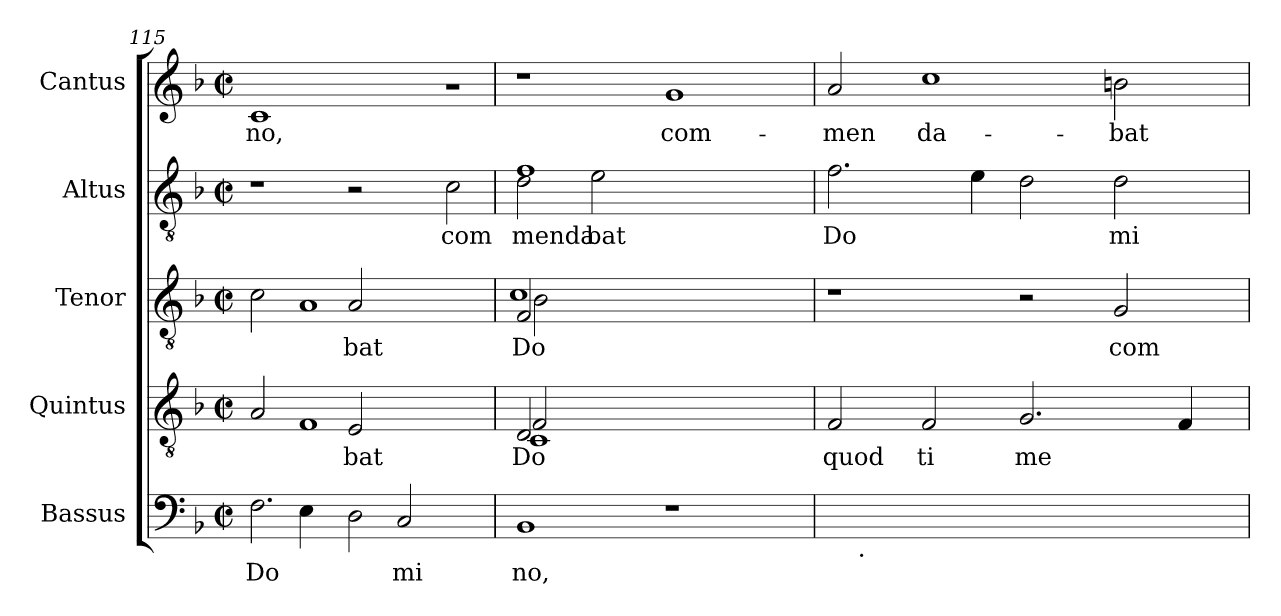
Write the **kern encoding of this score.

**kern	**text	**kern	**text	**kern	**text	**kern	**text	**kern	**text
*part5	*part5	*part4	*part4	*part3	*part3	*part2	*part2	*part1	*part1
*staff5	*staff5	*staff4	*staff4	*staff3	*staff3	*staff2	*staff2	*staff1	*staff1
*I"Bassus	*	*I"Quintus	*	*I"Tenor	*	*I"Altus	*	*I"Cantus	*
*clefF4	*	*clefGv2	*	*clefGv2	*	*clefGv2	*	*clefG2	*
*k[b-]	*	*k[b-]	*	*k[b-]	*	*k[b-]	*	*k[b-]	*
*F:	*	*F:	*	*F:	*	*F:	*	*F:	*
*M2/2	*	*M2/2	*	*M2/2	*	*M2/2	*	*M2/2	*
*met(c|)	*	*met(c|)	*	*met(c|)	*	*met(c|)	*	*met(c|)	*
=115	=115	=115	=115	=115	=115	=115	=115	=115	=115
!LO:N:vis=2.	!LO:LY:b	!LO:N:vis=2	!	!LO:N:vis=2	!	!LO:N:vis=1	!	!	!LO:LY:b:cj
4F\	Do	4A/	.	4c\	.	2r	.	1c	-no,
!	!	!LO:N:vis=1	!	!LO:N:vis=1	!	!	!	!	!
4E\	.	4F	.	4A	.	.	.	.	.
!LO:N:vis=2	!	!LO:N:vis=2	!LO:LY:b:cj	!LO:N:vis=2	!LO:LY:b:cj	!	!	!	!
4D\	.	4E/	bat	4A/	bat	2r	.	.	.
!LO:N:vis=2	!LO:LY:b:cj	!	!	!	!	!	!	!	!
4C/	mi	2ryy	.	2ryy	.	.	.	.	.
!	!	!	!	!	!	!LO:N:vis=2	!LO:LY:b:cj	!LO:N:vis=1	!
4ryy	.	.	.	.	.	4c\	com	4ra	.
=116	=116	=116	=116	=116	=116	=116	=116	=116	=116
!	!LO:LY:b:cj	!	!LO:LY:b:cj	!	!	!	!	!	!
*	*	*^	*	*	*	*	*	*	*
!	!	!	!	!LO:LY:b:cj	!	!	!	!	!	!
*	*	*	*^	*	*	*	*	*	*	*
!	!	!	!	!	!LO:LY:b:cj	!	!LO:LY:b:cj	!	!	!	!
*	*	*	*	*	*	*^	*	*	*	*	*
!	!	!	!	!	!	!	!	!LO:LY:b:cj	!	!	!	!
*	*	*	*	*	*	*	*^	*	*	*	*	*
!	!	!	!	!	!	!	!	!	!LO:LY:b:cj	!	!LO:LY:b:cj	!	!
*	*	*	*	*	*	*	*	*	*	*^	*	*	*
1BB-	no,	2D/	1C	2F/	Do	2F/	1c	2B-\	Do	1f	2d\	menda	1r	.
!	!	!	!	!	!	!	!	!	!	!	!	!LO:LY:b:cj	!	!
.	.	1ryy	.	1ryy	.	1ryy	.	1ryy	.	.	2e\	bat	.	.
!	!	!	!	!	!	!	!	!	!	!	!	!	!	!LO:LY:b:cj
1r	.	.	1ryy	.	.	.	1ryy	.	.	1ryy	1ryy	.	1g	com-
.	.	2ryy	.	2ryy	.	2ryy	.	2ryy	.	.	.	.	.	.
*	*	*	*	*	*	*	*	*	*	*v	*v	*	*	*
=117	=117	=117	=117	=117	=117	=117	=117	=117	=117	=117	=117	=117	=117
!	!	!	!	!	!LO:LY:b:cj	!	!	!	!	!	!LO:LY:b	!	!LO:LY:b:cj
*	*	*v	*v	*v	*	*	*	*	*	*	*	*	*
*	*	*	*	*v	*v	*v	*	*	*	*	*
16..ryy	.	2F/	quod	1r	.	2.f\	Do	2a/	-men
!LO:TX:b:t=.	!	!	!	!	!	!	!	!	!
1ryy	.	.	.	.	.	.	.	.	.
!	!	!	!LO:LY:b:cj	!	!	!	!	!	!LO:LY:b:cj
.	.	2F/	ti	.	.	.	.	1cc	da-
.	.	.	.	.	.	4e\	.	.	.
!	!	!	!LO:LY:b	!	!	!	!	!	!
.	.	2.G/	me	2r	.	2d\	.	.	.
2ryy	.	.	.	.	.	.	.	.	.
!	!	!	!	!	!LO:LY:b	!	!LO:LY:b:cj	!	!LO:LY:b:cj
.	.	.	.	2G/	com	2d\	mi	2b\	-bat
4ryy	.	.	.	.	.	.	.	.	.
.	.	4F/	.	.	.	.	.	.	.
8ryy	.	.	.	.	.	.	.	.	.
64ryy	.	.	.	.	.	.	.	.	.
=	=	=	=	=	=	=	=	=	=
*-	*-	*-	*-	*-	*-	*-	*-	*-	*-
